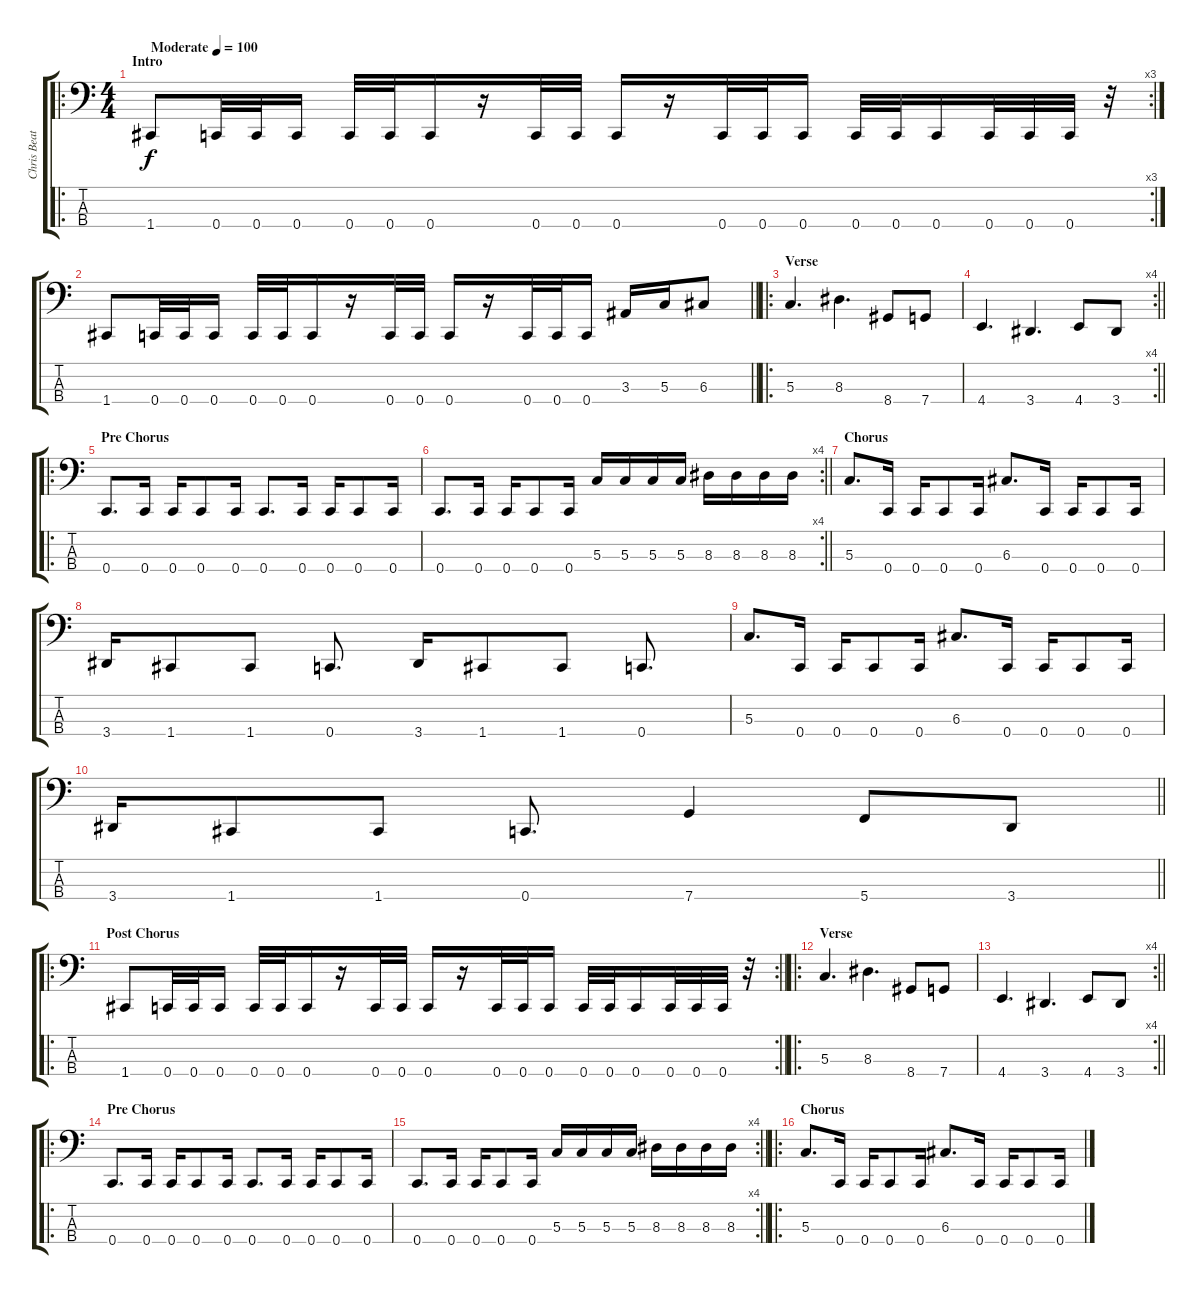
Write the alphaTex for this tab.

\track ("Chris Beattie" "Chris Beat") {instrument electricbasspick}
\staff {score tabs}
\tuning (F2 C2 G1 C1) {hide}
\ro
\rc 3
\ts (4 4)
\section ("" "Intro")
\tempo (100 "Moderate")
\clef f4
\ks c
1.4.8{dy f instrument electricbasspick} 0.4.32 0.4.32 0.4.16 0.4.32 0.4.32 0.4.16 r.16 0.4.32 0.4.32 0.4.16 r.16 0.4.32 0.4.32 0.4.16 0.4.32 0.4.32 0.4.16 0.4.32 0.4.32 0.4.32 r.32 |
\barLineRight lightlight
1.4.8 0.4.32 0.4.32 0.4.16 0.4.32 0.4.32 0.4.16 r.16 0.4.32 0.4.32 0.4.16 r.16 0.4.32 0.4.32 0.4.16 3.3.16 5.3.16 6.3.8 |
\ro
\section ("" "Verse")
5.3.4{d} 8.3.4{d} 8.4.8 7.4.8 |
\rc 4
\barLineRight lightlight
4.4.4{d} 3.4.4{d} 4.4.8 3.4.8 |
\ro
\section ("" "Pre Chorus")
0.4.8{d} 0.4.16 0.4.16 0.4.8 0.4.16 0.4.8{d} 0.4.16 0.4.16 0.4.8 0.4.16 |
\rc 4
\barLineRight lightlight
0.4.8{d} 0.4.16 0.4.16 0.4.8 0.4.16 5.3.16 5.3.16 5.3.16 5.3.16 8.3.16 8.3.16 8.3.16 8.3.16 |
\section ("" "Chorus")
5.3.8{d} 0.4.16 0.4.16 0.4.8 0.4.16 6.3.8{d} 0.4.16 0.4.16 0.4.8 0.4.16 |
3.4.16 1.4.8 1.4.8 0.4.8{d} 3.4.16 1.4.8 1.4.8 0.4.8{d} |
5.3.8{d} 0.4.16 0.4.16 0.4.8 0.4.16 6.3.8{d} 0.4.16 0.4.16 0.4.8 0.4.16 |
\barLineRight lightlight
3.4.16 1.4.8 1.4.8 0.4.8{d} 7.4.4 5.4.8 3.4.8 |
\ro
\rc 2
\section ("" "Post Chorus")
\barLineRight lightlight
1.4.8 0.4.32 0.4.32 0.4.16 0.4.32 0.4.32 0.4.16 r.16 0.4.32 0.4.32 0.4.16 r.16 0.4.32 0.4.32 0.4.16 0.4.32 0.4.32 0.4.16 0.4.32 0.4.32 0.4.32 r.32 |
\ro
\section ("" "Verse")
5.3.4{d} 8.3.4{d} 8.4.8 7.4.8 |
\rc 4
\barLineRight lightlight
4.4.4{d} 3.4.4{d} 4.4.8 3.4.8 |
\ro
\section ("" "Pre Chorus")
0.4.8{d} 0.4.16 0.4.16 0.4.8 0.4.16 0.4.8{d} 0.4.16 0.4.16 0.4.8 0.4.16 |
\rc 4
\barLineRight lightlight
0.4.8{d} 0.4.16 0.4.16 0.4.8 0.4.16 5.3.16 5.3.16 5.3.16 5.3.16 8.3.16 8.3.16 8.3.16 8.3.16 |
\ro
\section ("" "Chorus")
5.3.8{d} 0.4.16 0.4.16 0.4.8 0.4.16 6.3.8{d} 0.4.16 0.4.16 0.4.8 0.4.16
